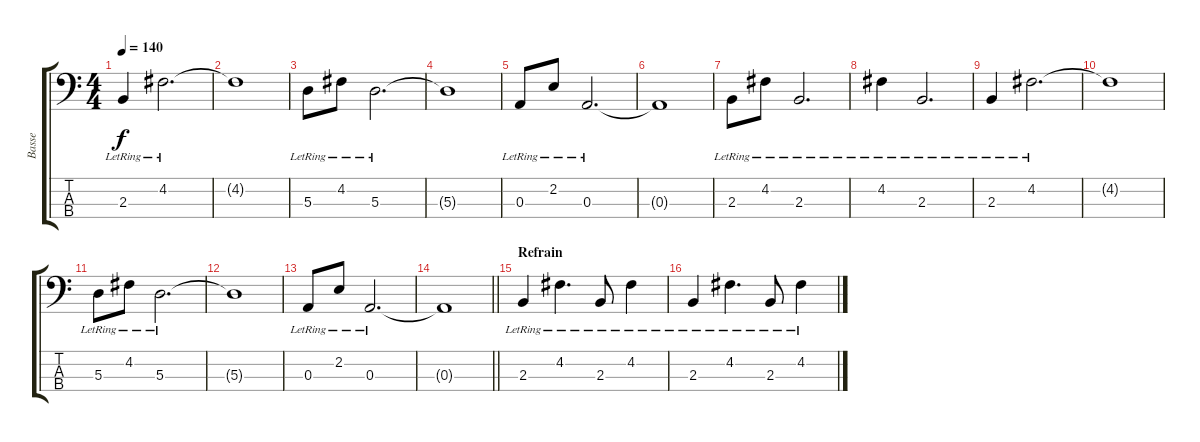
\track ("Basse" "Basse") {instrument electricbassfinger}
\staff {score tabs}
\tuning (G2 D2 A1 E1) {hide}
\ts (4 4)
\tempo 140
\clef f4
\ks c
2.3{lr}.4{dy f} 4.2{lr}.2{d} |
4.2{t}.1 |
5.3{lr}.8 4.2{lr}.8 5.3{lr}.2{d} |
5.3{t}.1 |
0.3{lr}.8 2.2{lr}.8 0.3{lr}.2{d} |
0.3{t}.1 |
2.3{lr}.8 4.2{lr}.8 2.3{lr}.2{d} |
4.2{lr}.4 2.3{lr}.2{d} |
2.3{lr}.4 4.2{lr}.2{d} |
4.2{t}.1 |
5.3{lr}.8 4.2{lr}.8 5.3{lr}.2{d} |
5.3{t}.1 |
0.3{lr}.8 2.2{lr}.8 0.3{lr}.2{d} |
\barLineRight lightlight
0.3{t}.1 |
\section ("" "Refrain")
2.3{lr}.4 4.2{lr}.4{d} 2.3{lr}.8 4.2{lr}.4 |
2.3{lr}.4 4.2{lr}.4{d} 2.3{lr}.8 4.2{lr}.4
